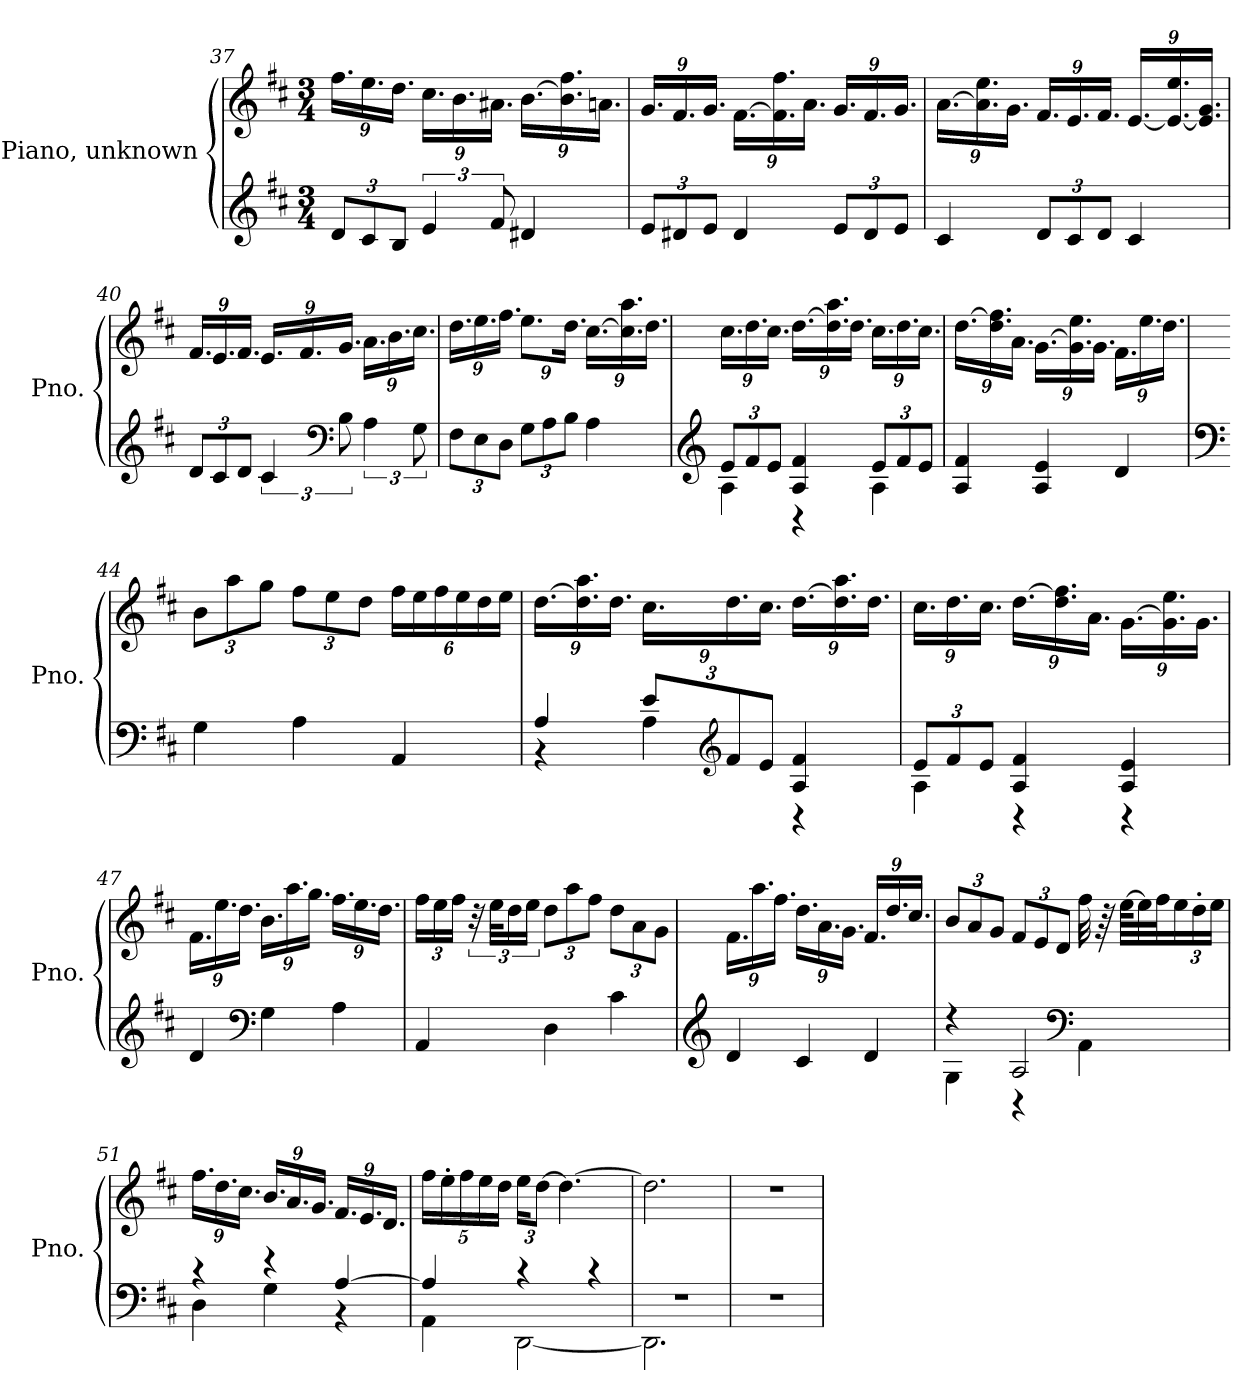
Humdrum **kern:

**kern	**kern
*part1	*part1
*staff2	*staff1
*I"Piano, unknown	*
*I'Pno.	*
!!LO:LB:g=z
*clefG2	*clefG2
*k[f#c#]	*k[f#c#]
*M3/4	*M3/4
*Xbrackettup	*Xbrackettup
=37	=37
12d/L	18.ff#\LL
12c#/	18.ee\
12B/J	18.dd\JJ
*brackettup	*
6e/	18.cc#\LL
.	18.b\
12f#/	18.a#X\JJ
4d#X/	[18.b\LL
.	18.b\] 18.ff#\
.	18.an\JJ
=38	=38
*Xbrackettup	*
12e/L	18.g/LL
12d#X/	18.f#/
12e/J	18.g/JJ
4d#/	[18.f#\LL
.	18.f#\] 18.ff#\
.	18.a\JJ
12e/L	18.g/LL
12d#/	18.f#/
12e/J	18.g/JJ
=39	=39
4c#/	[18.a\LL
.	18.a\] 18.ee\
.	18.g\JJ
12d/L	18.f#/LL
12c#/	18.e/
12d/J	18.f#/JJ
4c#/	[18.e/LL
.	18.e/_ 18.ee/
.	18.e/] 18.g/JJ
!!LO:PB:g=z
=40	=40
12d/L	18.f#/LL
12c#/	18.e/
12d/J	18.f#/JJ
*brackettup	*
6c#/	18.e/LL
.	18.f#/
*clefF4	*
12B\	18.g/JJ
6A\	18.a\LL
.	18.b\
12G\	18.cc#\JJ
=41	=41
*Xbrackettup	*
12F#\L	18.dd\LL
12E\	18.ee\
12D\J	18.ff#\JJ
12G\L	9.ee\L
12A\	.
12B\J	18.dd\Jk
4A\	[18.cc#\LL
.	18.cc#\] 18.aa\
.	18.dd\JJ
=42	=42
*clefG2	*
*^	*
12e/L	4A\	18.cc#\LL
12f#/	.	18.dd\
12e/J	.	18.cc#\JJ
4A/ 4f#/	4r	[18.dd\LL
.	.	18.dd\] 18.aa\
.	.	18.dd\JJ
12e/L	4A\	18.cc#\LL
12f#/	.	18.dd\
12e/J	.	18.cc#\JJ
*v	*v	*
!!LO:LB:g=z
=43	=43
4A/ 4f#/	[18.dd\LL
.	18.dd\] 18.ff#\
.	18.a\JJ
4A/ 4e/	[18.g\LL
.	18.g\] 18.ee\
.	18.g\JJ
4d/	18.f#\LL
.	18.ee\
.	18.dd\JJ
=44	=44
*clefF4	*
4G\	12b\L
.	12aa\
.	12gg\J
4A\	12ff#\L
.	12ee\
.	12dd\J
4AA/	24ff#\LL
.	24ee\
.	24ff#\
.	24ee\
.	24dd\
.	24ee\JJ
=45	=45
*^	*
4A/	4r	[18.dd\LL
.	.	18.dd\] 18.aa\
.	.	18.dd\JJ
12e/L	4A\	18.cc#\LL
*clefG2	*	*
12f#/	.	18.dd\
12e/J	.	18.cc#\JJ
4A/ 4f#/	4r	[18.dd\LL
.	.	18.dd\] 18.aa\
.	.	18.dd\JJ
!!LO:LB:g=z
=46	=46	=46
12e/L	4A\	18.cc#\LL
12f#/	.	18.dd\
12e/J	.	18.cc#\JJ
4A/ 4f#/	4r	[18.dd\LL
.	.	18.dd\] 18.ff#\
.	.	18.a\JJ
4A/ 4e/	4r	[18.g\LL
.	.	18.g\] 18.ee\
.	.	18.g\JJ
*v	*v	*
=47	=47
4d/	18.f#\LL
.	18.ee\
.	18.dd\JJ
*clefF4	*
4G\	18.b\LL
.	18.aa\
.	18.gg\JJ
4A\	18.ff#\LL
.	18.ee\
.	18.dd\JJ
=48	=48
4AA/	24ff#\LL
.	24ee\
.	24ff#\JJ
*	*brackettup
.	48r
.	48ee\KLL
.	24dd\
.	24ee\JJ
*	*Xbrackettup
4D\	12dd\L
.	12aa\
.	12ff#\J
4c#\	12dd\L
.	12a\
.	12g\J
!!LO:LB:g=z
=49	=49
*clefG2	*
4d/	18.f#\LL
.	18.aa\
.	18.ff#\JJ
4c#/	18.dd\LL
.	18.a\
.	18.g\JJ
4d/	18.f#/LL
.	18.dd/
.	18.cc#/JJ
=50	=50
*^	*
4r	4G\	12b/L
.	.	12a/
.	.	12g/J
2A/	4r	12f#/L
.	.	12e/
.	.	12d/J
*clefF4	*	*
.	4AA\	32ff#\
.	.	64r
.	.	[64ee\KLLL
.	.	32ee\]
.	.	32ff#\J
.	.	24ee\
.	.	24dd'\
.	.	24ee\JJ
=51	=51	=51
4r	4D\	18.ff#\LL
.	.	18.dd\
.	.	18.cc#\JJ
4r	4G\	18.b/LL
.	.	18.a/
.	.	18.g/JJ
[4A/	4r	18.f#/LL
.	.	18.e/
.	.	18.d/JJ
!!LO:LB:g=z
=52	=52	=52
4A/]	4AA\	20ff#\LL
.	.	20ee'\
.	.	20ff#\
.	.	20ee\
.	.	20dd\JJ
4r	[2DD\	24ee\KL
.	.	[12dd\J
.	.	4.dd\_
4r	.	.
=53	=53	=53
2.r	2.DD\]	2.dd\]
*v	*v	*
=54	=54
2.r	2.r
=	=
*-	*-
